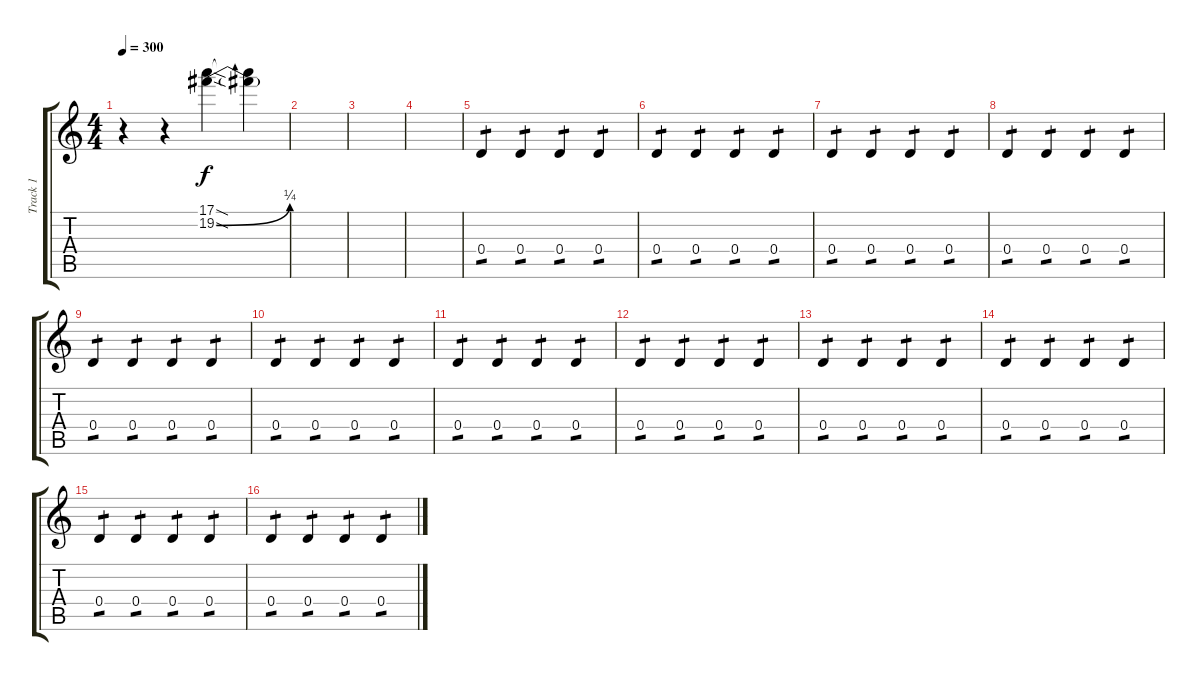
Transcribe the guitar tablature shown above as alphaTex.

\track ("Track 1" "Track 1") {instrument overdrivenguitar}
\staff {score tabs}
\tuning (E4 B3 G3 D3 A2 E2) {hide}
\ts (4 4)
\tempo 300
\clef g2
\ks c
r.4{dy f} r.4 (17.1{sod} 19.2{be (bend 0 0 60 1) sod}).4 (17.1{t} 19.2{t}).4 |
|
|
|
0.4.4{tp 1} 0.4.4{tp 1} 0.4.4{tp 1} 0.4.4{tp 1} |
0.4.4{tp 1} 0.4.4{tp 1} 0.4.4{tp 1} 0.4.4{tp 1} |
0.4.4{tp 1} 0.4.4{tp 1} 0.4.4{tp 1} 0.4.4{tp 1} |
0.4.4{tp 1} 0.4.4{tp 1} 0.4.4{tp 1} 0.4.4{tp 1} |
0.4.4{tp 1} 0.4.4{tp 1} 0.4.4{tp 1} 0.4.4{tp 1} |
0.4.4{tp 1} 0.4.4{tp 1} 0.4.4{tp 1} 0.4.4{tp 1} |
0.4.4{tp 1} 0.4.4{tp 1} 0.4.4{tp 1} 0.4.4{tp 1} |
0.4.4{tp 1} 0.4.4{tp 1} 0.4.4{tp 1} 0.4.4{tp 1} |
0.4.4{tp 1} 0.4.4{tp 1} 0.4.4{tp 1} 0.4.4{tp 1} |
0.4.4{tp 1} 0.4.4{tp 1} 0.4.4{tp 1} 0.4.4{tp 1} |
0.4.4{tp 1} 0.4.4{tp 1} 0.4.4{tp 1} 0.4.4{tp 1} |
0.4.4{tp 1} 0.4.4{tp 1} 0.4.4{tp 1} 0.4.4{tp 1}
